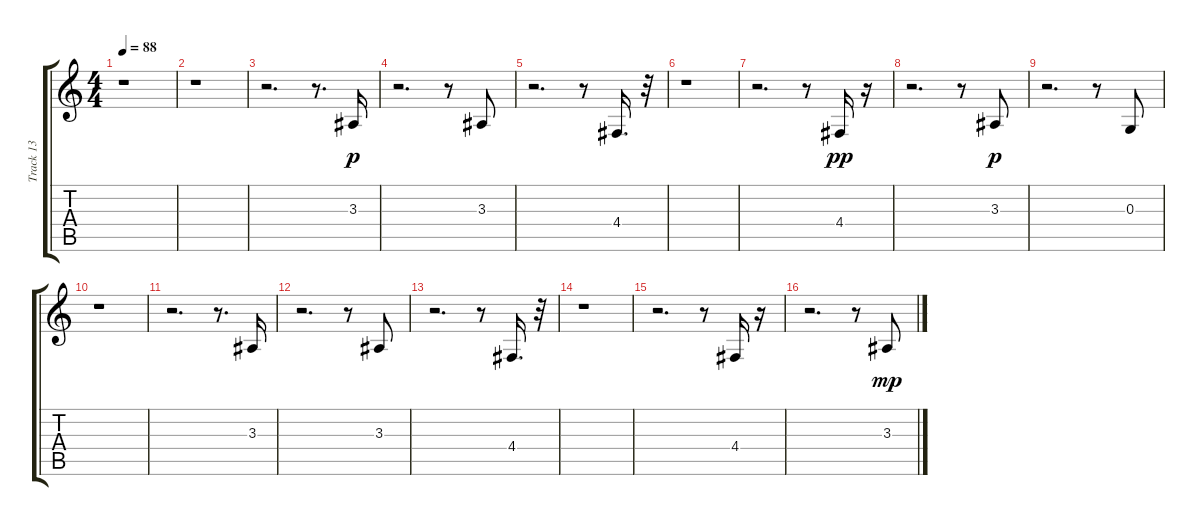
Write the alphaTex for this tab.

\track ("Track 13" "Track 13") {instrument guitarfretnoise}
\staff {score tabs}
\tuning (E4 B3 G3 D3 A2 E2) {hide}
\ts (4 4)
\tempo 88
\clef g2
\ks c
r.1{dy pp} |
r.1 |
r.2{d} r.8{d} 3.3.16{dy p} |
r.2{d} r.8 3.3.8 |
r.2{d} r.8 4.4.16{d} r.32 |
r.1 |
r.2{d} r.8 4.4.16{dy pp} r.16 |
r.2{d} r.8 3.3.8{dy p} |
r.2{d} r.8 0.3.8 |
r.1 |
r.2{d} r.8{d} 3.3.16{balance 5} |
r.2{d} r.8 3.3.8 |
r.2{d} r.8 4.4.16{d} r.32 |
r.1 |
r.2{d} r.8 4.4.16 r.16 |
r.2{d} r.8 3.3.8{dy mp}
